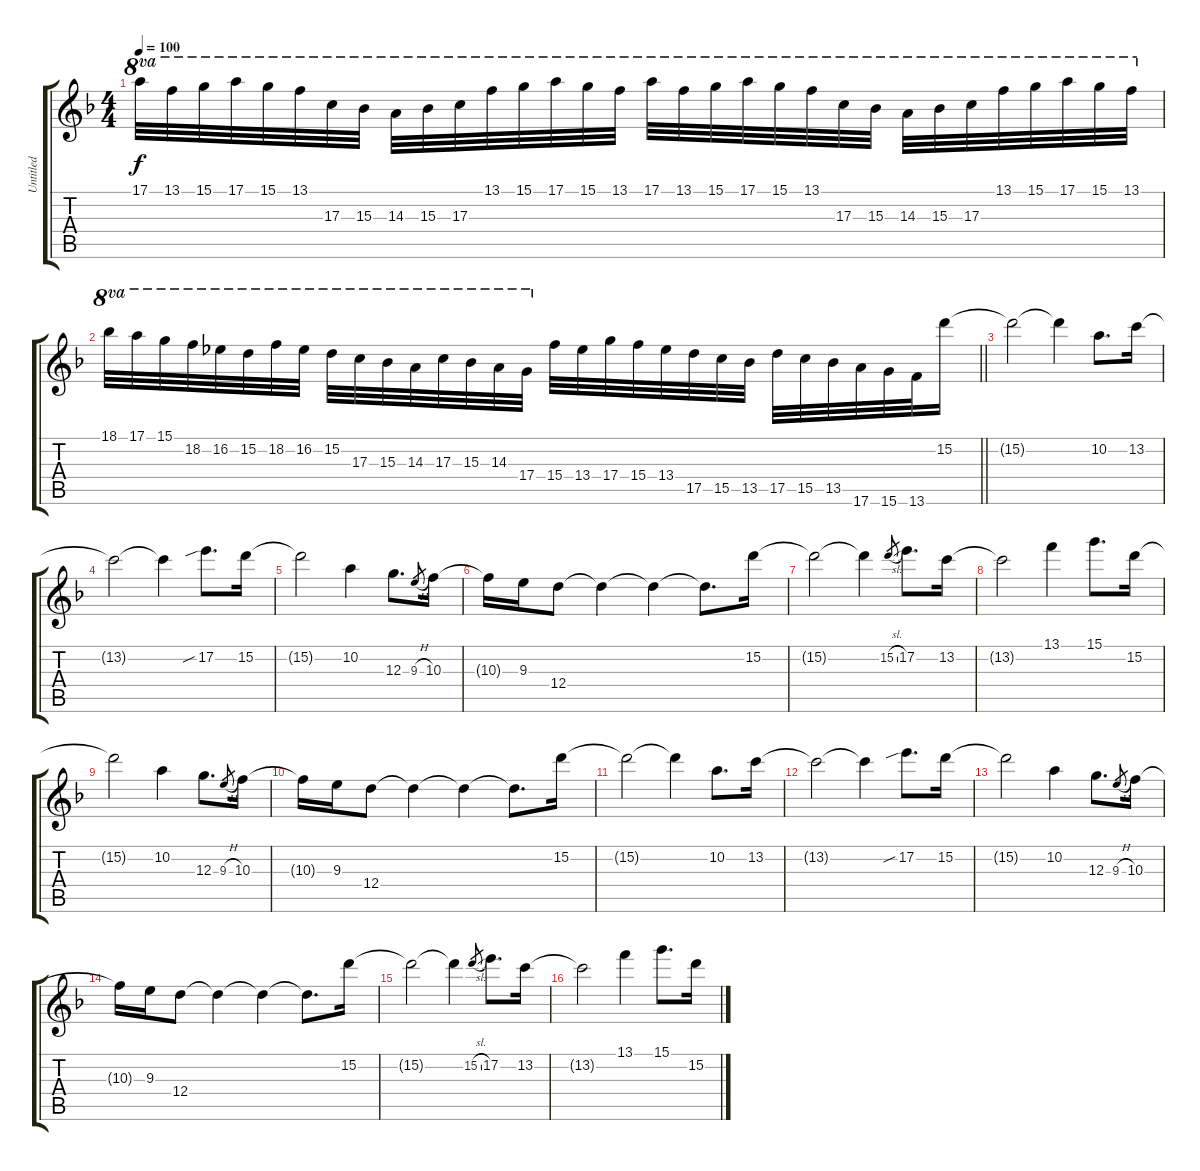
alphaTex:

\track ("Untitled" "Untitled") {instrument overdrivenguitar}
\staff {score tabs}
\tuning (E4 B3 G3 D3 A2 E2) {hide}
\ts (4 4)
\tempo 100
\clef g2
\ks f
17.1.32{ot 8va dy f} 13.1.32{ot 8va} 15.1.32{ot 8va} 17.1.32{ot 8va} 15.1.32{ot 8va} 13.1.32{ot 8va} 17.3.32{ot 8va} 15.3.32{ot 8va} 14.3.32{ot 8va} 15.3.32{ot 8va} 17.3.32{ot 8va} 13.1.32{ot 8va} 15.1.32{ot 8va} 17.1.32{ot 8va} 15.1.32{ot 8va} 13.1.32{ot 8va} 17.1.32{ot 8va} 13.1.32{ot 8va} 15.1.32{ot 8va} 17.1.32{ot 8va} 15.1.32{ot 8va} 13.1.32{ot 8va} 17.3.32{ot 8va} 15.3.32{ot 8va} 14.3.32{ot 8va} 15.3.32{ot 8va} 17.3.32{ot 8va} 13.1.32{ot 8va} 15.1.32{ot 8va} 17.1.32{ot 8va} 15.1.32{ot 8va} 13.1.32{ot 8va} |
\barLineRight lightlight
18.1.32{ot 8va} 17.1.32{ot 8va} 15.1.32{ot 8va} 18.2.32{ot 8va} 16.2.32{ot 8va} 15.2.32{ot 8va} 18.2.32{ot 8va} 16.2.32{ot 8va} 15.2.32{ot 8va} 17.3.32{ot 8va} 15.3.32{ot 8va} 14.3.32{ot 8va} 17.3.32{ot 8va} 15.3.32{ot 8va} 14.3.32{ot 8va} 17.4.32{ot 8va} 15.4.32 13.4.32 17.4.32 15.4.32 13.4.32 17.5.32 15.5.32 13.5.32 17.5.32 15.5.32 13.5.32 17.6.32 15.6.32 13.6.32 15.2.16 |
15.2{t}.2 15.2{t}.4 10.2.8{d} 13.2.16 |
13.2{t}.2 13.2{t}.4 17.2{sib}.8{d} 15.2.16 |
15.2{t}.2 10.2.4 12.3.8{d} 9.3{h}.8{gr} 10.3.16 |
10.3{t}.16 9.3.16 12.4.8 12.4{t}.4 12.4{t}.4 12.4{t}.8{d} 15.2.16 |
15.2{t}.2 15.2{t}.4 15.2{sl}.8{gr} 17.2.8{d} 13.2.16 |
13.2{t}.2 13.1.4 15.1.8{d} 15.2.16 |
15.2{t}.2 10.2.4 12.3.8{d} 9.3{h}.8{gr} 10.3.16 |
10.3{t}.16 9.3.16 12.4.8 12.4{t}.4 12.4{t}.4 12.4{t}.8{d} 15.2.16 |
15.2{t}.2 15.2{t}.4 10.2.8{d} 13.2.16 |
13.2{t}.2 13.2{t}.4 17.2{sib}.8{d} 15.2.16 |
15.2{t}.2 10.2.4 12.3.8{d} 9.3{h}.8{gr} 10.3.16 |
10.3{t}.16 9.3.16 12.4.8 12.4{t}.4 12.4{t}.4 12.4{t}.8{d} 15.2.16 |
15.2{t}.2 15.2{t}.4 15.2{sl}.8{gr} 17.2.8{d} 13.2.16 |
13.2{t}.2 13.1.4 15.1.8{d} 15.2.16
